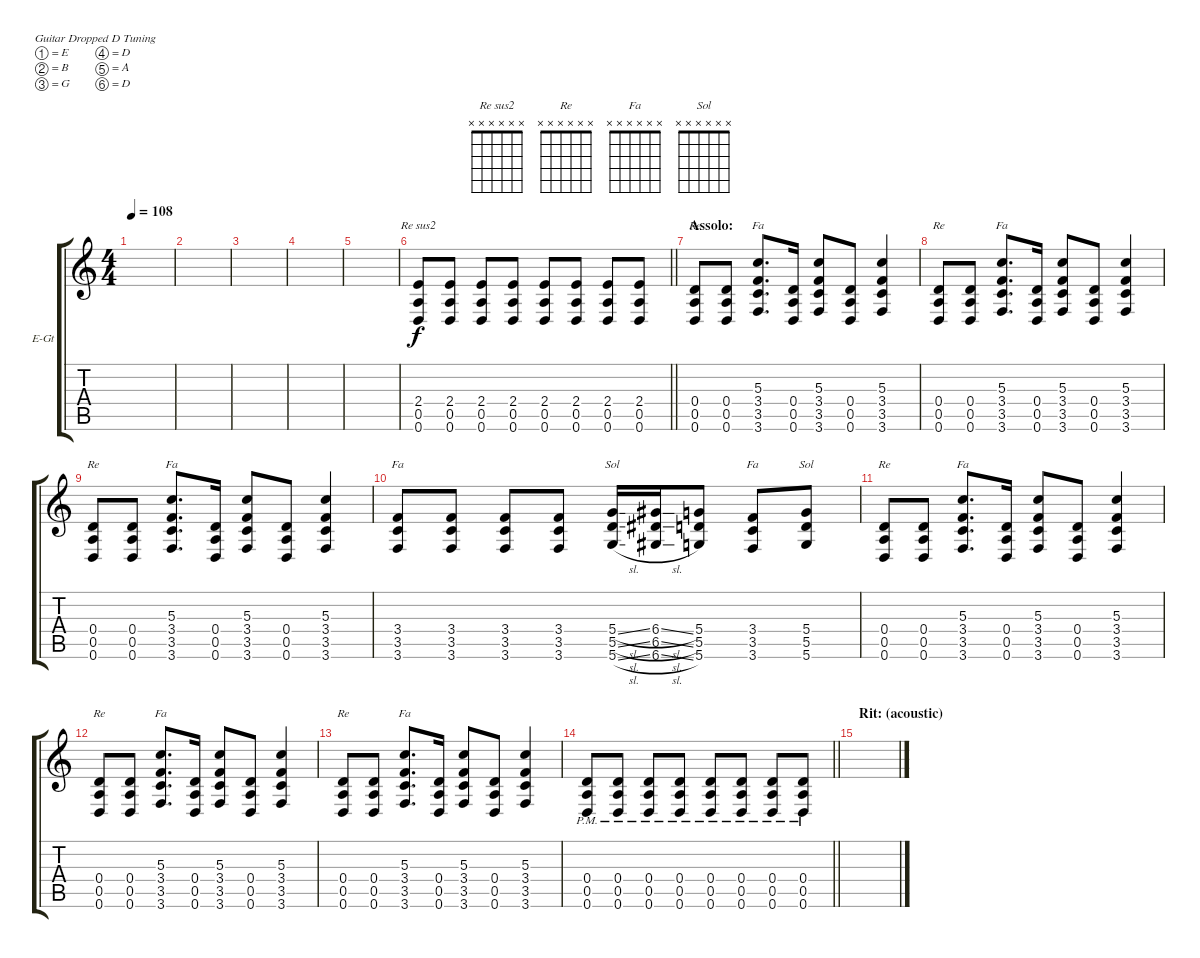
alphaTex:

\bracketExtendMode groupsimilarinstruments
\firstSystemTrackNameOrientation horizontal
\otherSystemsTrackNameOrientation horizontal
\track ("Chitarra 2" "E-Gt") {instrument distortionguitar}
\staff {score tabs}
\tuning (E4 B3 G3 D3 A2 D2)
\chord ("Re sus2" x x x x x x)
\chord ("Re" x x x x x x)
\chord ("Fa" x x x x x x)
\chord ("Sol" x x x x x x)
\ts (4 4)
\tempo 108
\clef g2
\ks c
|
|
|
|
|
\barLineRight lightlight
(2.4 0.5 0.6).8{ch "Re sus2"} (2.4 0.5 0.6).8 (2.4 0.5 0.6).8 (2.4 0.5 0.6).8 (2.4 0.5 0.6).8 (2.4 0.5 0.6).8 (2.4 0.5 0.6).8 (2.4 0.5 0.6).8 |
\section ("" "Assolo:")
(0.4 0.5 0.6).8{ch "Re"} (0.4 0.5 0.6).8 (5.3 3.4 3.5 3.6).8{d ch "Fa"} (0.4 0.5 0.6).16 (5.3 3.4 3.5 3.6).8 (0.4 0.5 0.6).8 (5.3 3.4 3.5 3.6).4 |
(0.4 0.5 0.6).8{ch "Re"} (0.4 0.5 0.6).8 (5.3 3.4 3.5 3.6).8{d ch "Fa"} (0.4 0.5 0.6).16 (5.3 3.4 3.5 3.6).8 (0.4 0.5 0.6).8 (5.3 3.4 3.5 3.6).4 |
(0.4 0.5 0.6).8{ch "Re"} (0.4 0.5 0.6).8 (5.3 3.4 3.5 3.6).8{d ch "Fa"} (0.4 0.5 0.6).16 (5.3 3.4 3.5 3.6).8 (0.4 0.5 0.6).8 (5.3 3.4 3.5 3.6).4 |
(3.4 3.5 3.6).8{ch "Fa"} (3.4 3.5 3.6).8 (3.4 3.5 3.6).8 (3.4 3.5 3.6).8 (5.4{sl} 5.5{sl} 5.6{sl}).16{ch "Sol"} (6.4{sl} 6.5{sl} 6.6{sl}).16 (5.4 5.5 5.6).8 (3.4 3.5 3.6).8{ch "Fa"} (5.4 5.5 5.6).8{ch "Sol"} |
(0.4 0.5 0.6).8{ch "Re"} (0.4 0.5 0.6).8 (5.3 3.4 3.5 3.6).8{d ch "Fa"} (0.4 0.5 0.6).16 (5.3 3.4 3.5 3.6).8 (0.4 0.5 0.6).8 (5.3 3.4 3.5 3.6).4 |
(0.4 0.5 0.6).8{ch "Re"} (0.4 0.5 0.6).8 (5.3 3.4 3.5 3.6).8{d ch "Fa"} (0.4 0.5 0.6).16 (5.3 3.4 3.5 3.6).8 (0.4 0.5 0.6).8 (5.3 3.4 3.5 3.6).4 |
(0.4 0.5 0.6).8{ch "Re"} (0.4 0.5 0.6).8 (5.3 3.4 3.5 3.6).8{d ch "Fa"} (0.4 0.5 0.6).16 (5.3 3.4 3.5 3.6).8 (0.4 0.5 0.6).8 (5.3 3.4 3.5 3.6).4 |
\barLineRight lightlight
(0.4 0.5{pm} 0.6{pm}).8 (0.4 0.5{pm} 0.6{pm}).8 (0.4 0.5{pm} 0.6{pm}).8 (0.4 0.5{pm} 0.6{pm}).8 (0.4 0.5{pm} 0.6{pm}).8 (0.4 0.5{pm} 0.6{pm}).8 (0.4 0.5{pm} 0.6{pm}).8 (0.4 0.5{pm} 0.6{pm}).8 |
\section ("" "Rit: (acoustic)")
